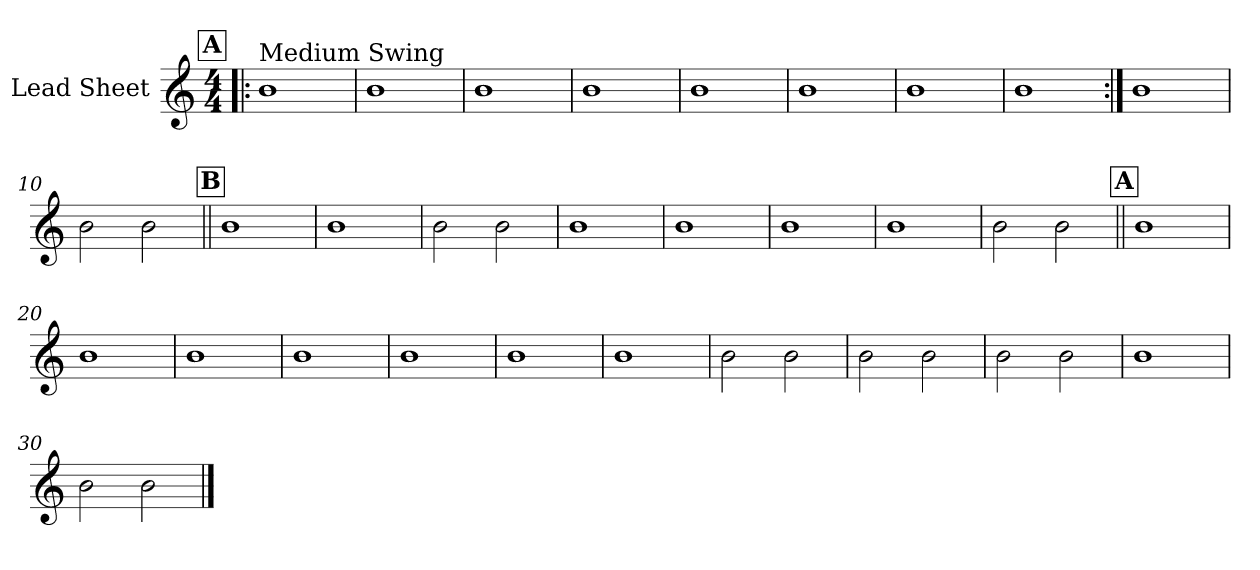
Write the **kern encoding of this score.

**kern
*part1
*staff1
*I"Lead Sheet
*clefG2
*k[]
*M4/4
!!LO:REH:place=s1:a:fs=14:t=A
=1!|:
!LO:TX:a:t=Medium Swing
1b
=2
1b
=3
1b
=4
1b
!!LO:LB:g=z
=5
1b
=6
1b
=7
1b
=8
1b
!!LO:LB:g=z
=9:|!
1b
=10
2b\
2b\
!!LO:LB:g=z
!!LO:REH:place=s1:a:fs=14:t=B
=11||
1b
=12
1b
=13
2b\
2b\
=14
1b
!!LO:LB:g=z
=15
1b
=16
1b
=17
1b
=18
2b\
2b\
!!LO:LB:g=z
!!LO:REH:place=s1:a:fs=14:t=A
=19||
1b
=20
1b
=21
1b
=22
1b
!!LO:LB:g=z
=23
1b
=24
1b
=25
1b
=26
2b\
2b\
!!LO:LB:g=z
=27
2b\
2b\
=28
2b\
2b\
=29
1b
=30
2b\
2b\
==
*-
